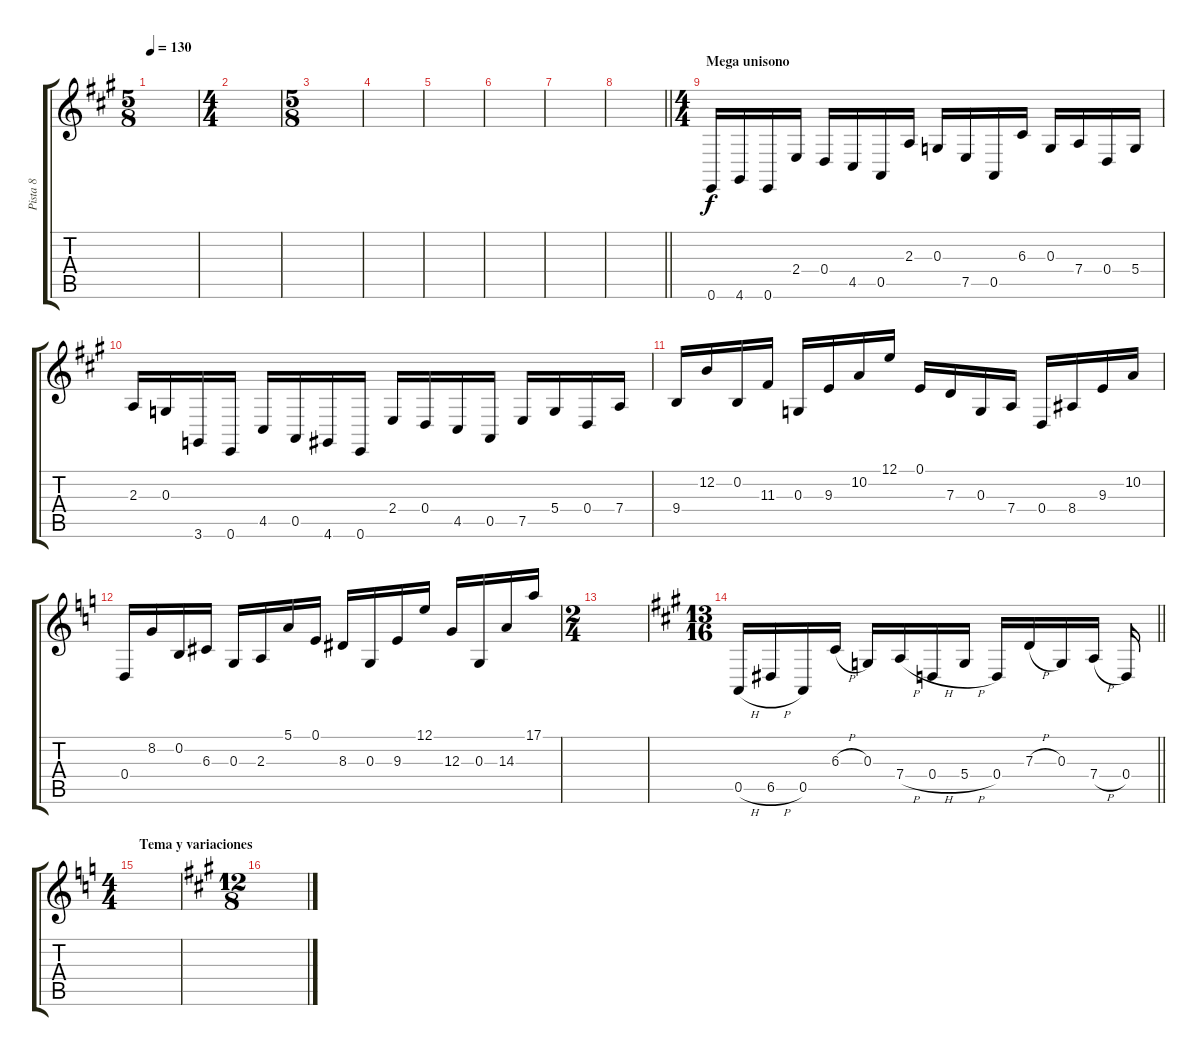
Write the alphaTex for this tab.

\track ("Pista 8" "Pista 8") {instrument lead2sawtooth}
\staff {score tabs}
\tuning (E4 B3 G3 D3 A2 E2) {hide}
\ts (5 8)
\tempo 130
\clef g2
\ks a
|
\ts (4 4)
|
\ts (5 8)
|
|
|
|
|
\barLineRight lightlight
|
\ts (4 4)
\section ("" "Mega unisono")
0.6.16 4.6.16 0.6.16 2.4.16 0.4.16 4.5.16 0.5.16 2.3.16 0.3.16 7.5.16 0.5.16 6.3.16 0.3.16 7.4.16 0.4.16 5.4.16 |
2.3.16 0.3.16 3.6.16 0.6.16 4.5.16 0.5.16 4.6.16 0.6.16 2.4.16 0.4.16 4.5.16 0.5.16 7.5.16 5.4.16 0.4.16 7.4.16 |
9.4.16 12.2.16 0.2.16 11.3.16 0.3.16 9.3.16 10.2.16 12.1.16 0.1.16 7.3.16 0.3.16 7.4.16 0.4.16 8.4.16 9.3.16 10.2.16 |
\ks c
0.4.16 8.2.16 0.2.16 6.3.16 0.3.16 2.3.16 5.1.16 0.1.16 8.3.16 0.3.16 9.3.16 12.1.16 12.3.16 0.3.16 14.3.16 17.1.16 |
\ts (2 4)
|
\ts (13 16)
\barLineRight lightlight
\ks a
0.5{h}.16 6.5{h}.16 0.5.16 6.3{h}.16 0.3.16 7.4{h}.16 0.4{h}.16 5.4{h}.16 0.4.16 7.3{h}.16 0.3.16 7.4{h}.16 0.4.16 |
\ts (4 4)
\section ("" "Tema y variaciones")
\ks c
|
\ts (12 8)
\ks a
